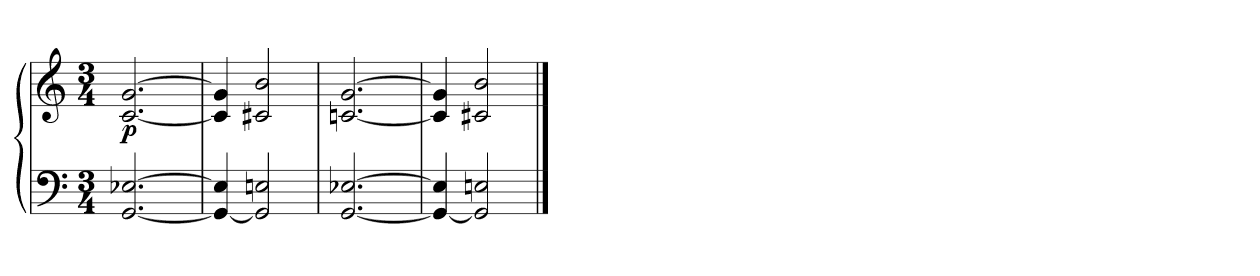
**kern	**kern	**dynam
*part1	*part1	*part1
*staff2	*staff1	*staff1/2
*clefF4	*clefG2	*
*k[]	*k[]	*
*C:	*C:	*
*M3/4	*M3/4	*
=1	=1	=1
!	!	!LO:DY:b
[2.GG/ [2.E-X/	[2.c/ [2.g/	p
=2	=2	=2
4GG/_ 4E-/]	4c/] 4g/]	.
2GG/] 2En/	2c#X/ 2b/	.
=3	=3	=3
[2.GG/ [2.E-X/	[2.cn/ [2.g/	.
=4	=4	=4
4GG/_ 4E-/]	4c/] 4g/]	.
2GG/] 2En/	2c#X/ 2b/	.
==	==	==
*-	*-	*-
